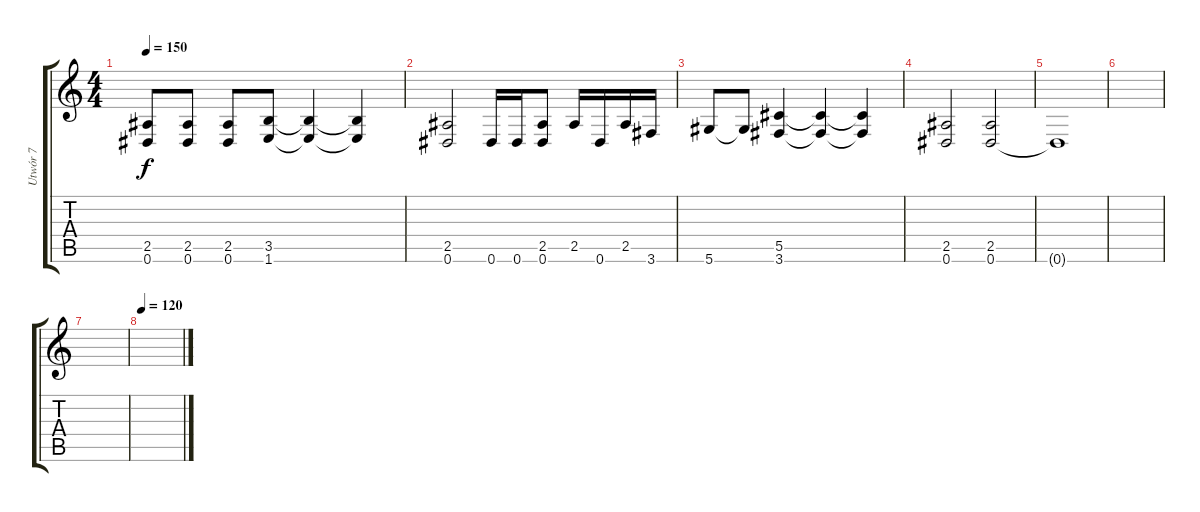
\track ("Utwór 7" "Utwór 7") {instrument electricbassfinger}
\staff {score tabs}
\tuning (Eb4 Bb3 Gb3 Db3 Ab2 Eb2) {hide}
\ts (4 4)
\tempo 150
\clef g2
\ks c
(2.5 0.6).8{dy f} (2.5 0.6).8 (2.5 0.6).8 (3.5 1.6).8 (3.5{t} 1.6{t}).4 (3.5{t} 1.6{t}).4 |
(2.5 0.6).2 0.6.16 0.6.16 (2.5 0.6).8 2.5.16 0.6.16 2.5.16 3.6.16 |
5.6.8 5.6{t}.8 (5.5 3.6).4 (5.5{t} 3.6{t}).4 (5.5{t} 3.6{t}).4 |
(2.5 0.6).2 (2.5 0.6).2 |
0.6{t}.1 |
|
|
\tempo 120
